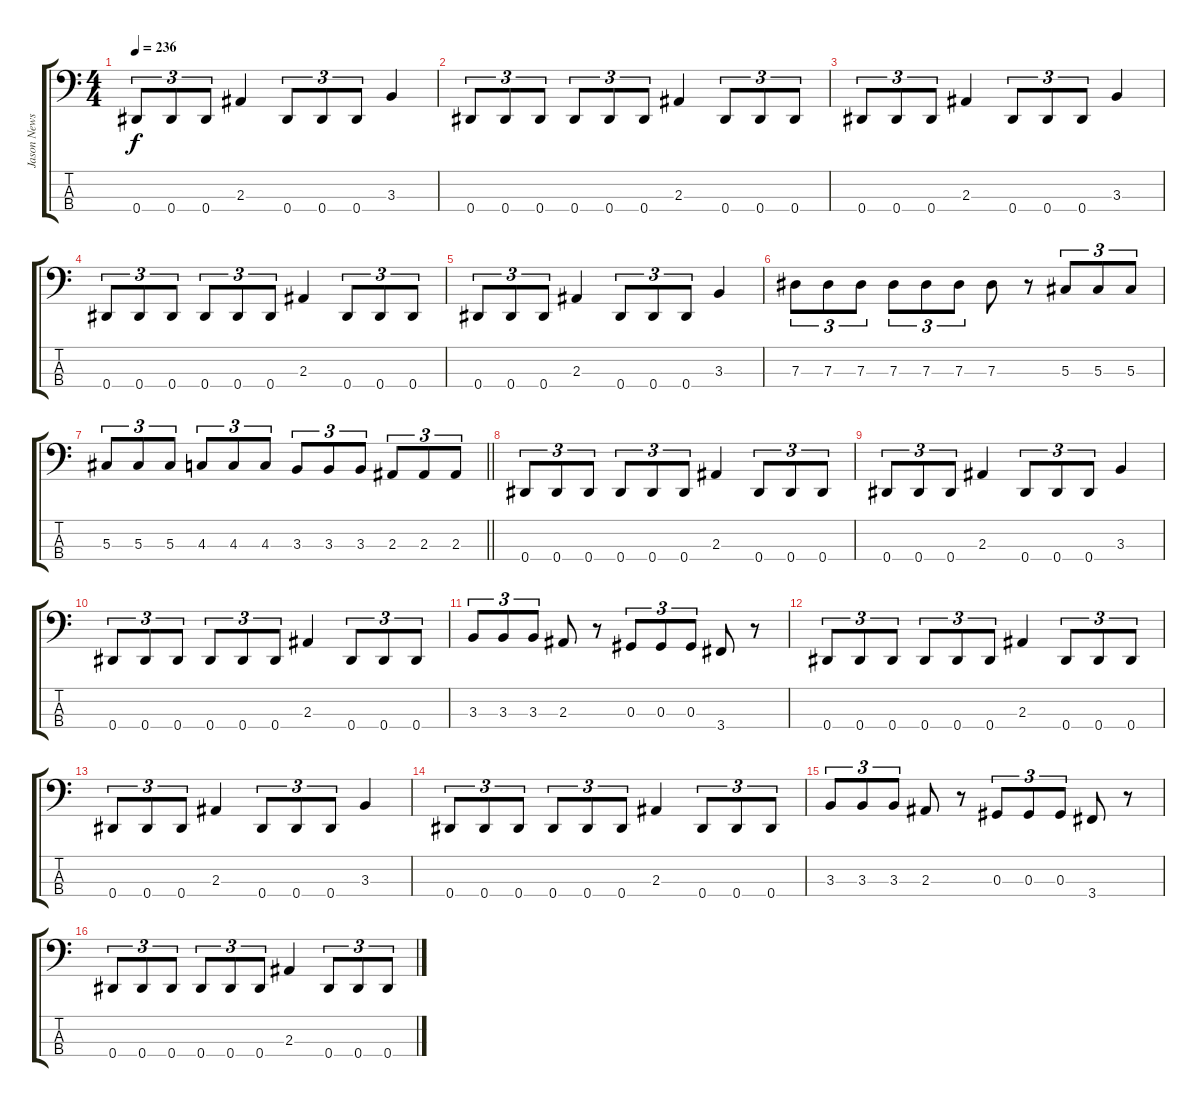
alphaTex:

\track ("Jason Newstead" "Jason News") {instrument electricbasspick}
\staff {score tabs}
\tuning (Gb2 Db2 Ab1 Eb1) {hide}
\ts (4 4)
\tempo 236
\clef f4
\ks c
0.4.8{tu (3 2) dy f} 0.4.8{tu (3 2)} 0.4.8{tu (3 2)} 2.3.4 0.4.8{tu (3 2)} 0.4.8{tu (3 2)} 0.4.8{tu (3 2)} 3.3.4 |
0.4.8{tu (3 2)} 0.4.8{tu (3 2)} 0.4.8{tu (3 2)} 0.4.8{tu (3 2)} 0.4.8{tu (3 2)} 0.4.8{tu (3 2)} 2.3.4 0.4.8{tu (3 2)} 0.4.8{tu (3 2)} 0.4.8{tu (3 2)} |
0.4.8{tu (3 2)} 0.4.8{tu (3 2)} 0.4.8{tu (3 2)} 2.3.4 0.4.8{tu (3 2)} 0.4.8{tu (3 2)} 0.4.8{tu (3 2)} 3.3.4 |
0.4.8{tu (3 2)} 0.4.8{tu (3 2)} 0.4.8{tu (3 2)} 0.4.8{tu (3 2)} 0.4.8{tu (3 2)} 0.4.8{tu (3 2)} 2.3.4 0.4.8{tu (3 2)} 0.4.8{tu (3 2)} 0.4.8{tu (3 2)} |
0.4.8{tu (3 2)} 0.4.8{tu (3 2)} 0.4.8{tu (3 2)} 2.3.4 0.4.8{tu (3 2)} 0.4.8{tu (3 2)} 0.4.8{tu (3 2)} 3.3.4 |
7.3.8{tu (3 2)} 7.3.8{tu (3 2)} 7.3.8{tu (3 2)} 7.3.8{tu (3 2)} 7.3.8{tu (3 2)} 7.3.8{tu (3 2)} 7.3.8 r.8 5.3.8{tu (3 2)} 5.3.8{tu (3 2)} 5.3.8{tu (3 2)} |
\barLineRight lightlight
5.3.8{tu (3 2)} 5.3.8{tu (3 2)} 5.3.8{tu (3 2)} 4.3.8{tu (3 2)} 4.3.8{tu (3 2)} 4.3.8{tu (3 2)} 3.3.8{tu (3 2)} 3.3.8{tu (3 2)} 3.3.8{tu (3 2)} 2.3.8{tu (3 2)} 2.3.8{tu (3 2)} 2.3.8{tu (3 2)} |
0.4.8{tu (3 2)} 0.4.8{tu (3 2)} 0.4.8{tu (3 2)} 0.4.8{tu (3 2)} 0.4.8{tu (3 2)} 0.4.8{tu (3 2)} 2.3.4 0.4.8{tu (3 2)} 0.4.8{tu (3 2)} 0.4.8{tu (3 2)} |
0.4.8{tu (3 2)} 0.4.8{tu (3 2)} 0.4.8{tu (3 2)} 2.3.4 0.4.8{tu (3 2)} 0.4.8{tu (3 2)} 0.4.8{tu (3 2)} 3.3.4 |
0.4.8{tu (3 2)} 0.4.8{tu (3 2)} 0.4.8{tu (3 2)} 0.4.8{tu (3 2)} 0.4.8{tu (3 2)} 0.4.8{tu (3 2)} 2.3.4 0.4.8{tu (3 2)} 0.4.8{tu (3 2)} 0.4.8{tu (3 2)} |
3.3.8{tu (3 2)} 3.3.8{tu (3 2)} 3.3.8{tu (3 2)} 2.3.8 r.8 0.3.8{tu (3 2)} 0.3.8{tu (3 2)} 0.3.8{tu (3 2)} 3.4.8 r.8 |
0.4.8{tu (3 2)} 0.4.8{tu (3 2)} 0.4.8{tu (3 2)} 0.4.8{tu (3 2)} 0.4.8{tu (3 2)} 0.4.8{tu (3 2)} 2.3.4 0.4.8{tu (3 2)} 0.4.8{tu (3 2)} 0.4.8{tu (3 2)} |
0.4.8{tu (3 2)} 0.4.8{tu (3 2)} 0.4.8{tu (3 2)} 2.3.4 0.4.8{tu (3 2)} 0.4.8{tu (3 2)} 0.4.8{tu (3 2)} 3.3.4 |
0.4.8{tu (3 2)} 0.4.8{tu (3 2)} 0.4.8{tu (3 2)} 0.4.8{tu (3 2)} 0.4.8{tu (3 2)} 0.4.8{tu (3 2)} 2.3.4 0.4.8{tu (3 2)} 0.4.8{tu (3 2)} 0.4.8{tu (3 2)} |
3.3.8{tu (3 2)} 3.3.8{tu (3 2)} 3.3.8{tu (3 2)} 2.3.8 r.8 0.3.8{tu (3 2)} 0.3.8{tu (3 2)} 0.3.8{tu (3 2)} 3.4.8 r.8 |
0.4.8{tu (3 2)} 0.4.8{tu (3 2)} 0.4.8{tu (3 2)} 0.4.8{tu (3 2)} 0.4.8{tu (3 2)} 0.4.8{tu (3 2)} 2.3.4 0.4.8{tu (3 2)} 0.4.8{tu (3 2)} 0.4.8{tu (3 2)}
